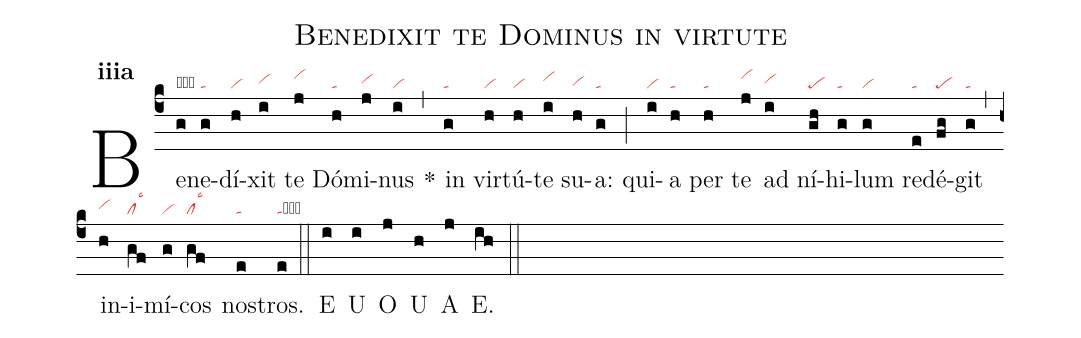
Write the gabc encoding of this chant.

name:Benedixit te Dominus in virtute;
office-part:an;
mode:3a;
nabc-lines:1;
%%
initial-style: 1;
name: Benedixit te Dominus;
mode:3;
office-part: Antiphona;
annotation: Ant.;
annotation:iii a;
nabc-lines:1;
%%
(c4) Be(g|obta)ne(g|ta)dí(h|vi)xit(i|vihh) te(j|vihj) Dó(h|ta)mi(j|vihh)nus(i|vi) <sp>*</sp>(,) in(g|ta) vir(h|vi)tú(h|vi)te(i|vihi) su(h|vihg)a:(g|ta) (;) qui(i|vi)a(h|ta) per(h|ta) te(j|vihj) ad(i|vihh) ní(gh|pe)hi(g|ta)lum(g|vi) red(e|ta)é(fg|pe)git(g|ta) (,) in(h|vihh)i(gf|cllsc3)mí(g|vi)cos(gf|cllsc3) nos(e|ta)tros.(e|tacb) (::)
<eu>E(i) U(i) O(j) U(h) A(j) E.(ih) </eu>(::)
